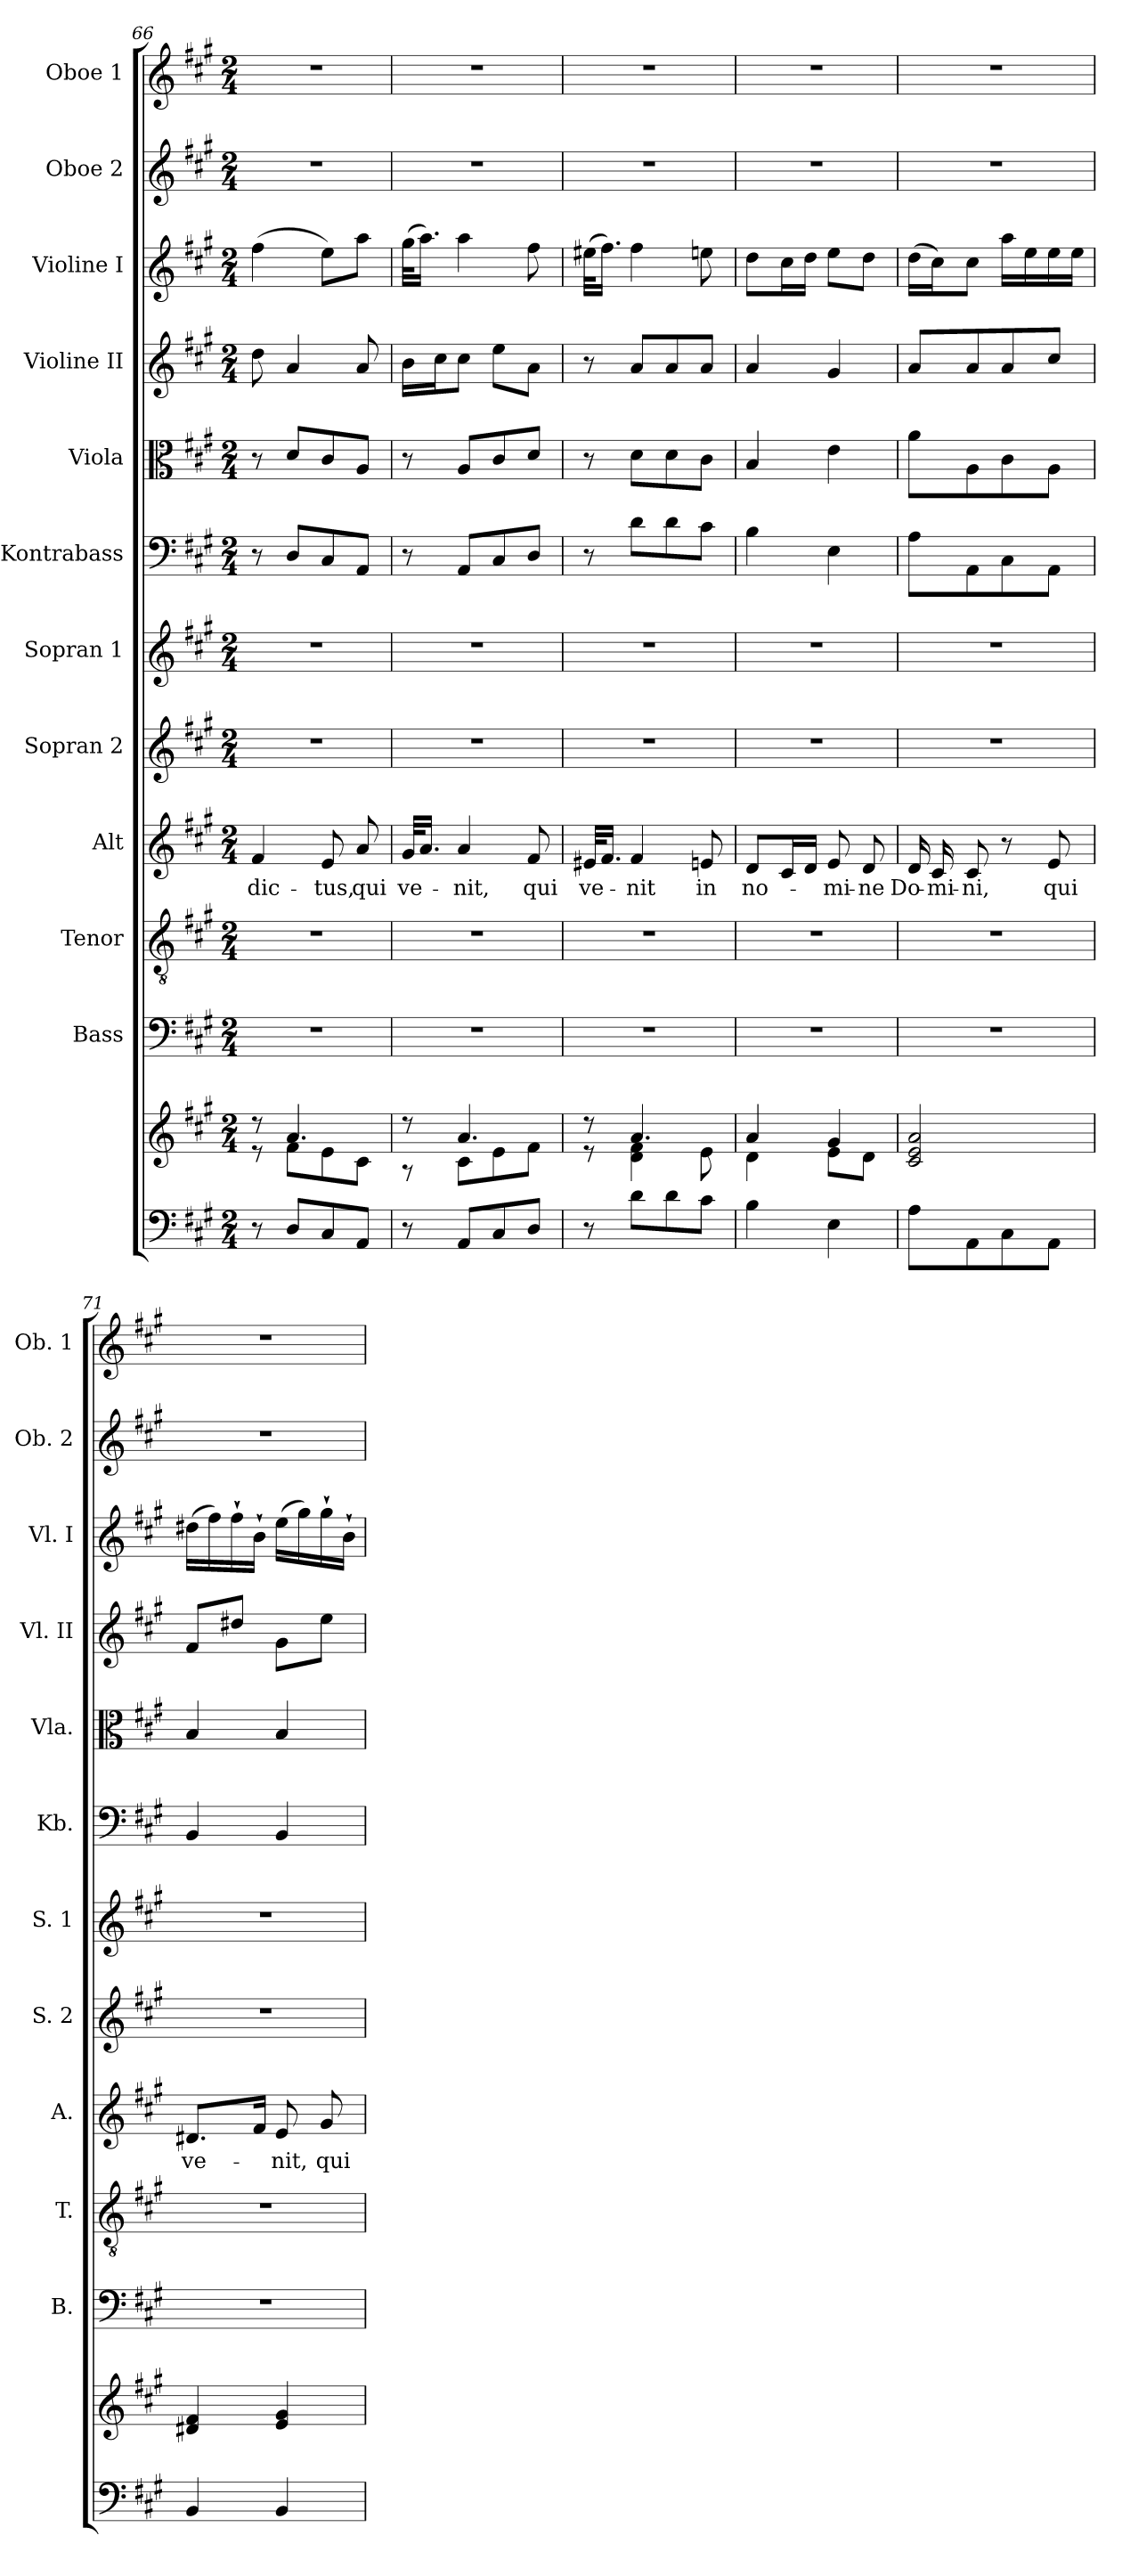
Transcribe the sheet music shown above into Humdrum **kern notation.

**kern	**kern	**kern	**kern	**kern	**text	**kern	**kern	**kern	**kern	**kern	**kern	**kern	**kern
*part12	*part12	*part11	*part10	*part9	*part9	*part8	*part7	*part6	*part5	*part4	*part3	*part2	*part1
*staff13	*staff12	*staff11	*staff10	*staff9	*staff9	*staff8	*staff7	*staff6	*staff5	*staff4	*staff3	*staff2	*staff1
*	*	*I"Bass	*I"Tenor	*I"Alt	*	*I"Sopran 2	*I"Sopran 1	*I"Kontrabass	*I"Viola	*I"Violine II	*I"Violine I	*I"Oboe 2	*I"Oboe 1
*	*	*I'B.	*I'T.	*I'A.	*	*I'S. 2	*I'S. 1	*I'Kb.	*I'Vla.	*I'Vl. II	*I'Vl. I	*I'Ob. 2	*I'Ob. 1
*clefF4	*clefG2	*clefF4	*clefGv2	*clefG2	*	*clefG2	*clefG2	*clefF4	*clefC3	*clefG2	*clefG2	*clefG2	*clefG2
*	*	*	*	*	*	*	*	*ITrd7c12	*	*	*	*	*
*k[f#c#g#]	*k[f#c#g#]	*k[f#c#g#]	*k[f#c#g#]	*k[f#c#g#]	*	*k[f#c#g#]	*k[f#c#g#]	*k[f#c#g#]	*k[f#c#g#]	*k[f#c#g#]	*k[f#c#g#]	*k[f#c#g#]	*k[f#c#g#]
*A:	*A:	*A:	*A:	*A:	*	*A:	*A:	*A:	*A:	*A:	*A:	*A:	*A:
*M2/4	*M2/4	*M2/4	*M2/4	*M2/4	*	*M2/4	*M2/4	*M2/4	*M2/4	*M2/4	*M2/4	*M2/4	*M2/4
=66	=66	=66	=66	=66	=66	=66	=66	=66	=66	=66	=66	=66	=66
*	*^	*	*	*	*	*	*	*	*	*	*	*	*
!	!	!	!	!	!	!LO:LY:b	!	!	!	!	!	!	!	!
8r	8r	8r	2r	2r	4f#/	-dic-	2r	2r	8r	8r	8dd\	(>4ff#\	2r	2r
8D/L	4.a/	8f#\L	.	.	.	.	.	.	8DD/L	8d/L	4a/	.	.	.
!	!	!	!	!	!	!LO:LY:b	!	!	!	!	!	!	!	!
8C#/	.	8e\	.	.	8e/	-tus,	.	.	8CC#/	8c#/	.	8ee\L)	.	.
!	!	!	!	!	!	!LO:LY:b	!	!	!	!	!	!	!	!
8AA/J	.	8c#\J	.	.	8a/	qui	.	.	8AAA/J	8A/J	8a/	8aa\J	.	.
!!LO:PB:g=z
=67	=67	=67	=67	=67	=67	=67	=67	=67	=67	=67	=67	=67	=67	=67
!	!	!	!	!	!	!LO:LY:b	!	!	!	!	!	!	!	!
8r	8r	8r	2r	2r	32g#/KLL	ve-	2r	2r	8r	8r	16b\LL	(>32gg#\KLL	2r	2r
.	.	.	.	.	16.a/JJ	.	.	.	.	.	.	16.aa\JJ)	.	.
.	.	.	.	.	.	.	.	.	.	.	16cc#\J	.	.	.
!	!	!	!	!	!	!LO:LY:b	!	!	!	!	!	!	!	!
8AA/L	4.a/	8c#\L	.	.	4a/	-nit,	.	.	8AAA/L	8A/L	8cc#\J	4aa\	.	.
8C#/	.	8e\	.	.	.	.	.	.	8CC#/	8c#/	8ee\L	.	.	.
!	!	!	!	!	!	!LO:LY:b	!	!	!	!	!	!	!	!
8D/J	.	8f#\J	.	.	8f#/	qui	.	.	8DD/J	8d/J	8a\J	8ff#\	.	.
=68	=68	=68	=68	=68	=68	=68	=68	=68	=68	=68	=68	=68	=68	=68
!	!	!	!	!	!	!LO:LY:b	!	!	!	!	!	!	!	!
8r	8r	8r	2r	2r	32e#X/KLL	ve-	2r	2r	8r	8r	8r	(>32ee#X\KLL	2r	2r
.	.	.	.	.	16.f#/JJ	.	.	.	.	.	.	16.ff#\JJ)	.	.
!	!	!	!	!	!	!LO:LY:b	!	!	!	!	!	!	!	!
8d\L	4.a/	4d\ 4f#\	.	.	4f#/	-nit	.	.	8D\L	8d\L	8a/L	4ff#\	.	.
8d\	.	.	.	.	.	.	.	.	8D\	8d\	8a/	.	.	.
!	!	!	!	!	!	!LO:LY:b	!	!	!	!	!	!	!	!
8c#\J	.	8e\	.	.	8en/	in	.	.	8C#\J	8c#\J	8a/J	8een\	.	.
=69	=69	=69	=69	=69	=69	=69	=69	=69	=69	=69	=69	=69	=69	=69
!	!	!	!	!	!	!LO:LY:b	!	!	!	!	!	!	!	!
4B\	4a/	4d\	2r	2r	8d/L	no-	2r	2r	4BB\	4B/	4a/	8dd\L	2r	2r
.	.	.	.	.	16c#/L	.	.	.	.	.	.	16cc#\L	.	.
.	.	.	.	.	16d/JJ	.	.	.	.	.	.	16dd\JJ	.	.
!	!	!	!	!	!	!LO:LY:b	!	!	!	!	!	!	!	!
4E\	4g#/	8e\L	.	.	8e/	-mi-	.	.	4EE\	4e\	4g#/	8ee\L	.	.
!	!	!	!	!	!	!LO:LY:b	!	!	!	!	!	!	!	!
.	.	8d\J	.	.	8d/	-ne	.	.	.	.	.	8dd\J	.	.
=70	=70	=70	=70	=70	=70	=70	=70	=70	=70	=70	=70	=70	=70	=70
!	!	!	!	!	!	!LO:LY:b	!	!	!	!	!	!	!	!
*	*v	*v	*	*	*	*	*	*	*	*	*	*	*	*
8A\L	2c#/ 2e/ 2a/	2r	2r	16d/	Do-	2r	2r	8AA\L	8a\L	8a/L	(>16dd\LL	2r	2r
!	!	!	!	!	!LO:LY:b	!	!	!	!	!	!	!	!
.	.	.	.	16c#/	-mi-	.	.	.	.	.	16cc#\J)	.	.
!	!	!	!	!	!LO:LY:b	!	!	!	!	!	!	!	!
8AA\	.	.	.	8c#/	-ni,	.	.	8AAA\	8A\	8a/	8cc#\J	.	.
8C#\	.	.	.	8r	.	.	.	8CC#\	8c#\	8a/	16aa\LL	.	.
.	.	.	.	.	.	.	.	.	.	.	16ee\	.	.
!	!	!	!	!	!LO:LY:b	!	!	!	!	!	!	!	!
8AA\J	.	.	.	8e/	qui	.	.	8AAA\J	8A\J	8cc#/J	16ee\	.	.
.	.	.	.	.	.	.	.	.	.	.	16ee\JJ	.	.
=71	=71	=71	=71	=71	=71	=71	=71	=71	=71	=71	=71	=71	=71
!	!	!	!	!	!LO:LY:b	!	!	!	!	!	!	!	!
4BB/	4d#X/ 4f#/	2r	2r	8.d#X/L	ve-	2r	2r	4BBB/	4B/	8f#/L	(>16dd#X\LL	2r	2r
.	.	.	.	.	.	.	.	.	.	.	16ff#\)	.	.
.	.	.	.	.	.	.	.	.	.	8dd#X/J	16ff#`>\	.	.
.	.	.	.	16f#/Jk	.	.	.	.	.	.	16b`>\JJ	.	.
!	!	!	!	!	!LO:LY:b	!	!	!	!	!	!	!	!
4BB/	4e/ 4g#/	.	.	8e/	-nit,	.	.	4BBB/	4B/	8g#\L	(>16ee\LL	.	.
.	.	.	.	.	.	.	.	.	.	.	16gg#\)	.	.
!	!	!	!	!	!LO:LY:b	!	!	!	!	!	!	!	!
.	.	.	.	8g#/	qui	.	.	.	.	8ee\J	16gg#`>\	.	.
.	.	.	.	.	.	.	.	.	.	.	16b`>\JJ	.	.
=	=	=	=	=	=	=	=	=	=	=	=	=	=
*-	*-	*-	*-	*-	*-	*-	*-	*-	*-	*-	*-	*-	*-
